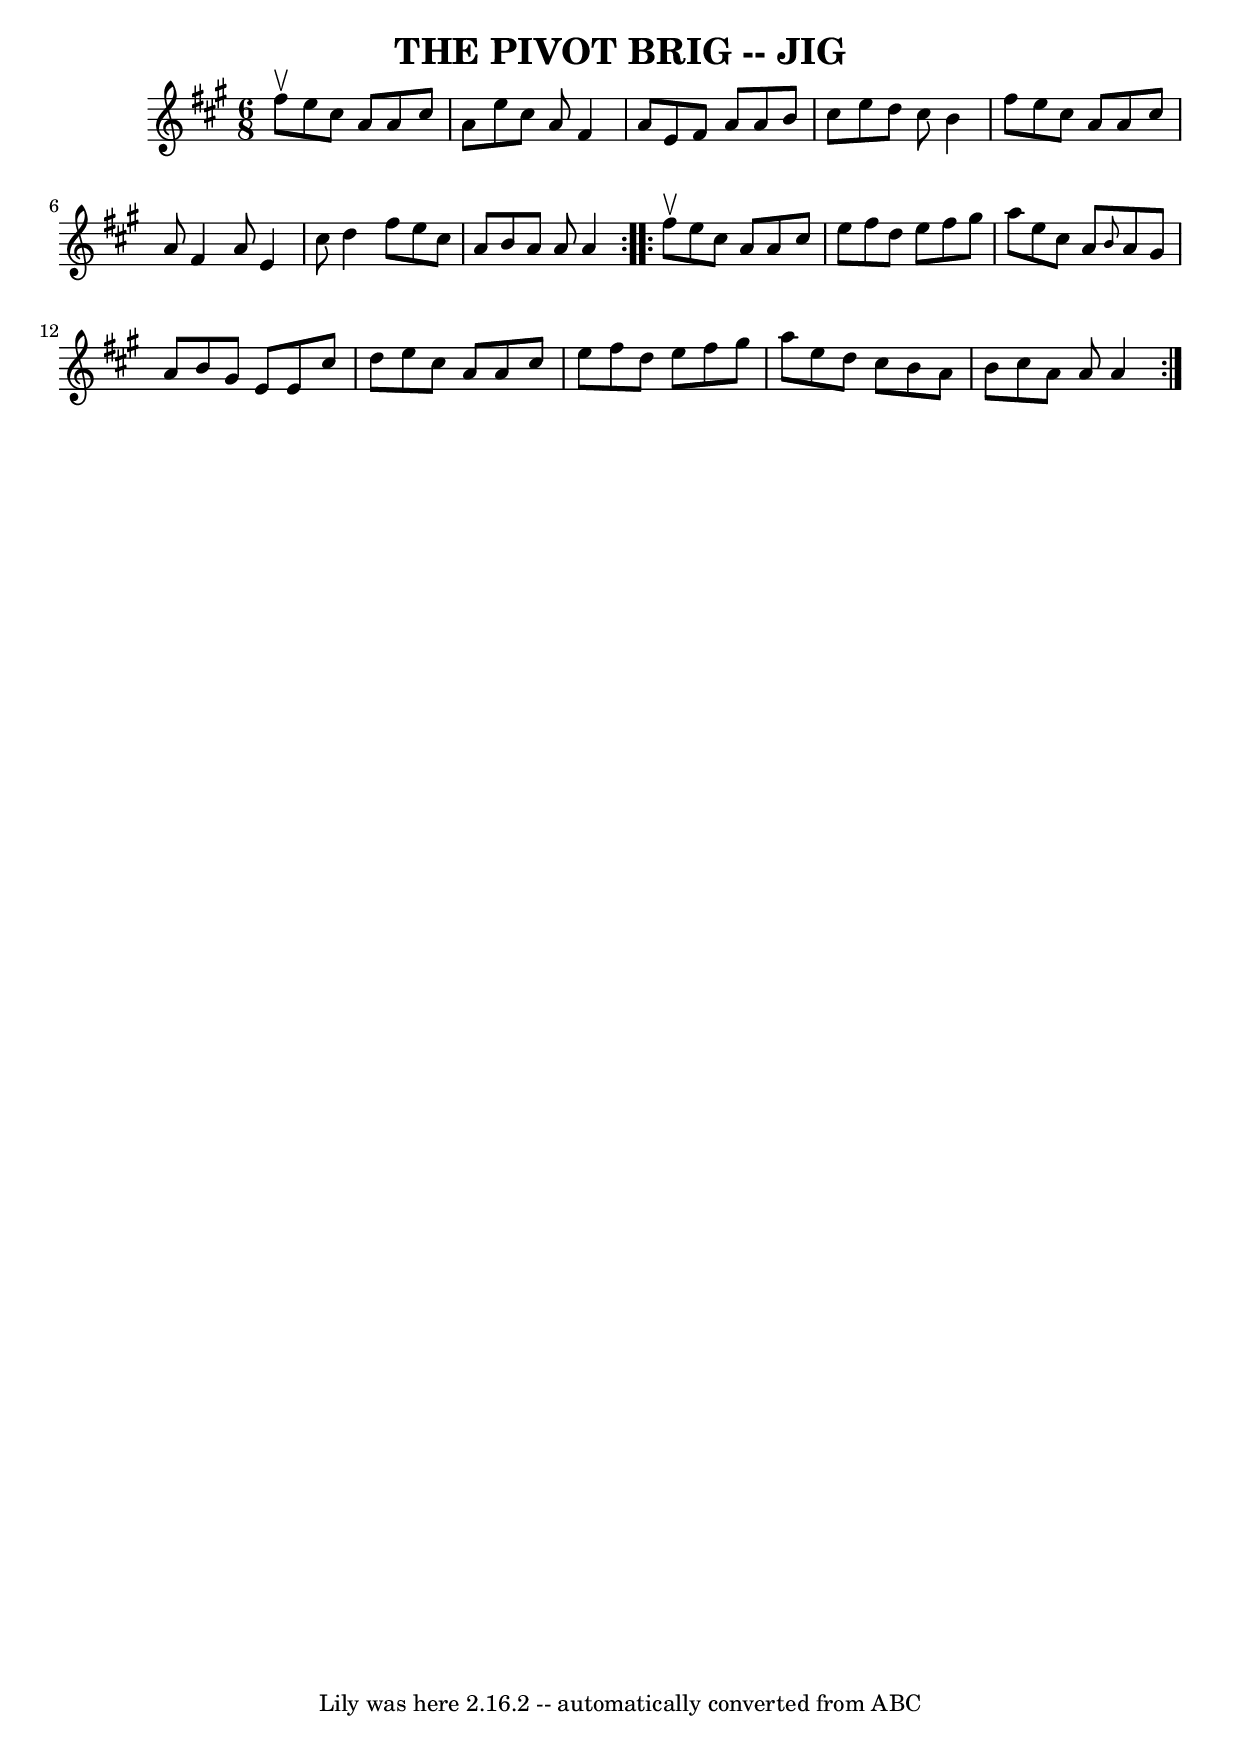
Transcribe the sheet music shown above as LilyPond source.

\version "2.16.2"
\include "Mammoth.ily"
\header {
	%% book = "Ryan's Mammoth Collection of Fiddle Tunes"
	crossRefNumber = "1"
	footnotes = ""
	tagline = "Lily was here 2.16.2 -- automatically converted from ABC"
	title = "THE PIVOT BRIG -- JIG"
}
voicedefault =  {


\repeat volta 2 {
\time 6/8 
\key a \major fis''8^\upbow       |
 e''8 cis''8 a'8 
 a'8 cis''8 a'8    |
 e''8 cis''8 a'8 fis'4 a'8    
|
 e'8 fis'8 a'8 a'8 b'8 cis''8    |
 e''8    
d''8 cis''8 b'4 fis''8    |
     |
 e''8 cis''8    
a'8 a'8 cis''8 a'8    |
 fis'4 a'8 e'4 cis''8    
|
 d''4 fis''8 e''8 cis''8 a'8    |
 b'8 a'8    
a'8 a'4    }     \repeat volta 2 { fis''8^\upbow       |
 e''8    
cis''8 a'8 a'8 cis''8 e''8    |
 fis''8 d''8 e''8    
fis''8 gis''8 a''8    |
 e''8 cis''8 a'8  \grace { b'8  
} a'8 gis'8 a'8    |
 b'8 gis'8 e'8 e'8 cis''8    
d''8    |
     |
 e''8 cis''8 a'8 a'8 cis''8 e''8  
  |
 fis''8 d''8 e''8 fis''8 gis''8 a''8    |
   
e''8 d''8 cis''8 b'8 a'8 b'8    |
 cis''8 a'8 a'8  
 a'4    }   
}

\score{
    <<

	\context Staff="default"
	{
	    \voicedefault 
	}

    >>
	\layout {
	}
	\midi {}
}
